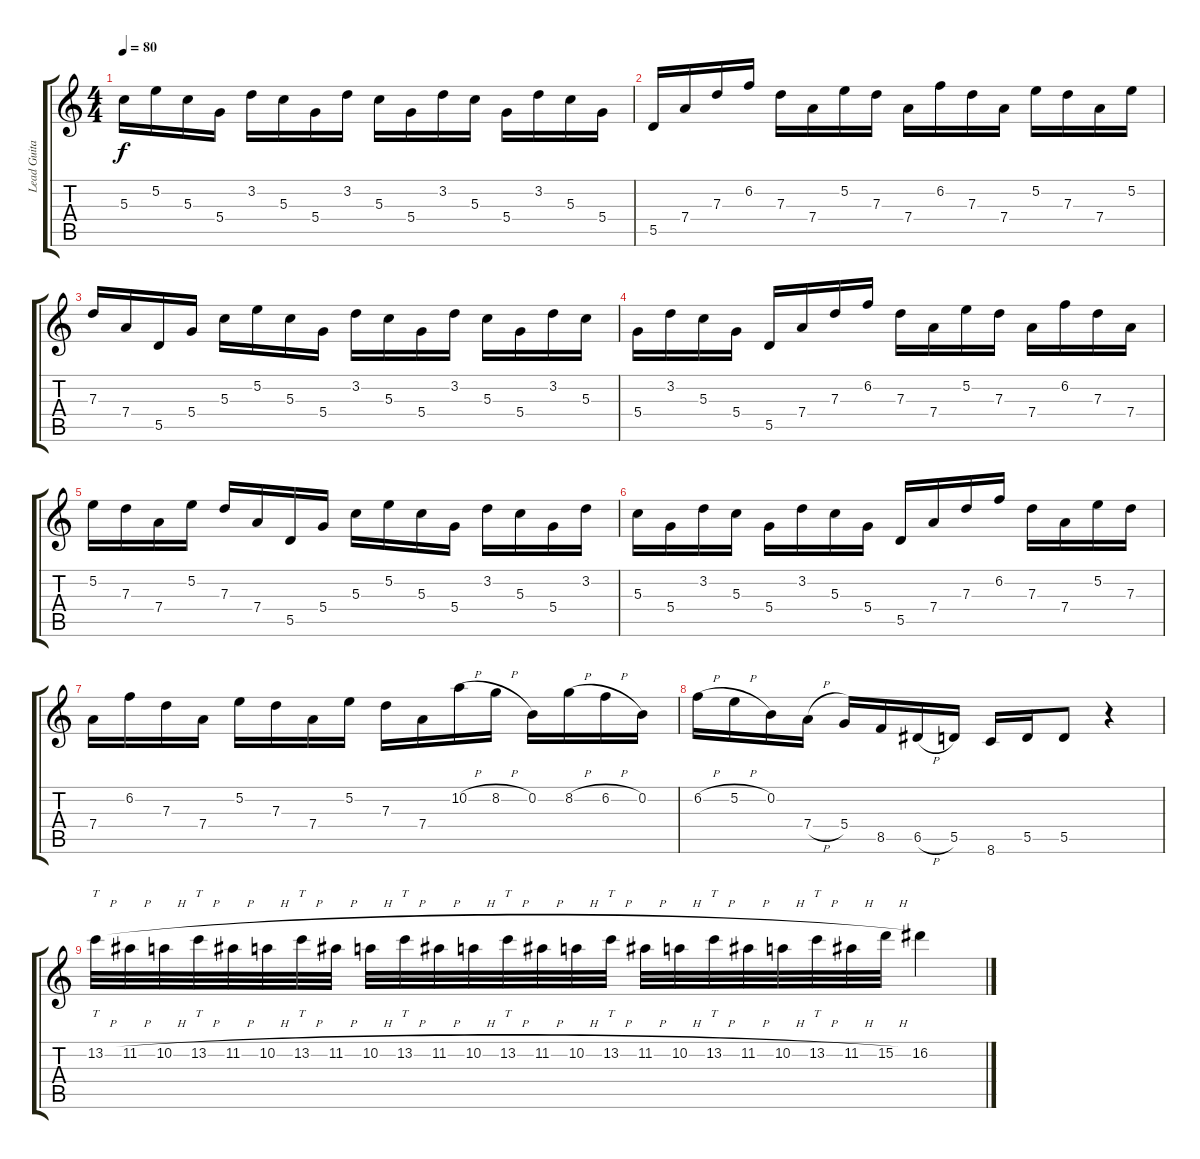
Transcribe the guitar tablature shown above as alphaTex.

\track ("Lead Guitar" "Lead Guita") {instrument distortionguitar}
\staff {score tabs}
\tuning (E4 B3 G3 D3 A2 E2) {hide}
\ts (4 4)
\tempo 80
\clef g2
\ks c
5.3.16{dy f} 5.2.16 5.3.16 5.4.16 3.2.16 5.3.16 5.4.16 3.2.16 5.3.16 5.4.16 3.2.16 5.3.16 5.4.16 3.2.16 5.3.16 5.4.16 |
5.5.16 7.4.16 7.3.16 6.2.16 7.3.16 7.4.16 5.2.16 7.3.16 7.4.16 6.2.16 7.3.16 7.4.16 5.2.16 7.3.16 7.4.16 5.2.16 |
7.3.16 7.4.16 5.5.16 5.4.16 5.3.16 5.2.16 5.3.16 5.4.16 3.2.16 5.3.16 5.4.16 3.2.16 5.3.16 5.4.16 3.2.16 5.3.16 |
5.4.16 3.2.16 5.3.16 5.4.16 5.5.16 7.4.16 7.3.16 6.2.16 7.3.16 7.4.16 5.2.16 7.3.16 7.4.16 6.2.16 7.3.16 7.4.16 |
5.2.16 7.3.16 7.4.16 5.2.16 7.3.16 7.4.16 5.5.16 5.4.16 5.3.16 5.2.16 5.3.16 5.4.16 3.2.16 5.3.16 5.4.16 3.2.16 |
5.3.16 5.4.16 3.2.16 5.3.16 5.4.16 3.2.16 5.3.16 5.4.16 5.5.16 7.4.16 7.3.16 6.2.16 7.3.16 7.4.16 5.2.16 7.3.16 |
7.4.16 6.2.16 7.3.16 7.4.16 5.2.16 7.3.16 7.4.16 5.2.16 7.3.16 7.4.16 10.2{h}.16 8.2{h}.16 0.2.16 8.2{h}.16 6.2{h}.16 0.2.16 |
6.2{h}.16 5.2{h}.16 0.2.16 7.4{h}.16 5.4.16 8.5.16 6.5{h}.16 5.5.16 8.6.16 5.5.16 5.5.8 r.4 |
13.2{h}.32{tt} 11.2{h}.32 10.2{h}.32 13.2{h}.32{tt} 11.2{h}.32 10.2{h}.32 13.2{h}.32{tt} 11.2{h}.32 10.2{h}.32 13.2{h}.32{tt} 11.2{h}.32 10.2{h}.32 13.2{h}.32{tt} 11.2{h}.32 10.2{h}.32 13.2{h}.32{tt} 11.2{h}.32 10.2{h}.32 13.2{h}.32{tt} 11.2{h}.32 10.2{h}.32 13.2{h}.32{tt} 11.2{h}.32 15.2{h}.32 16.2.4
